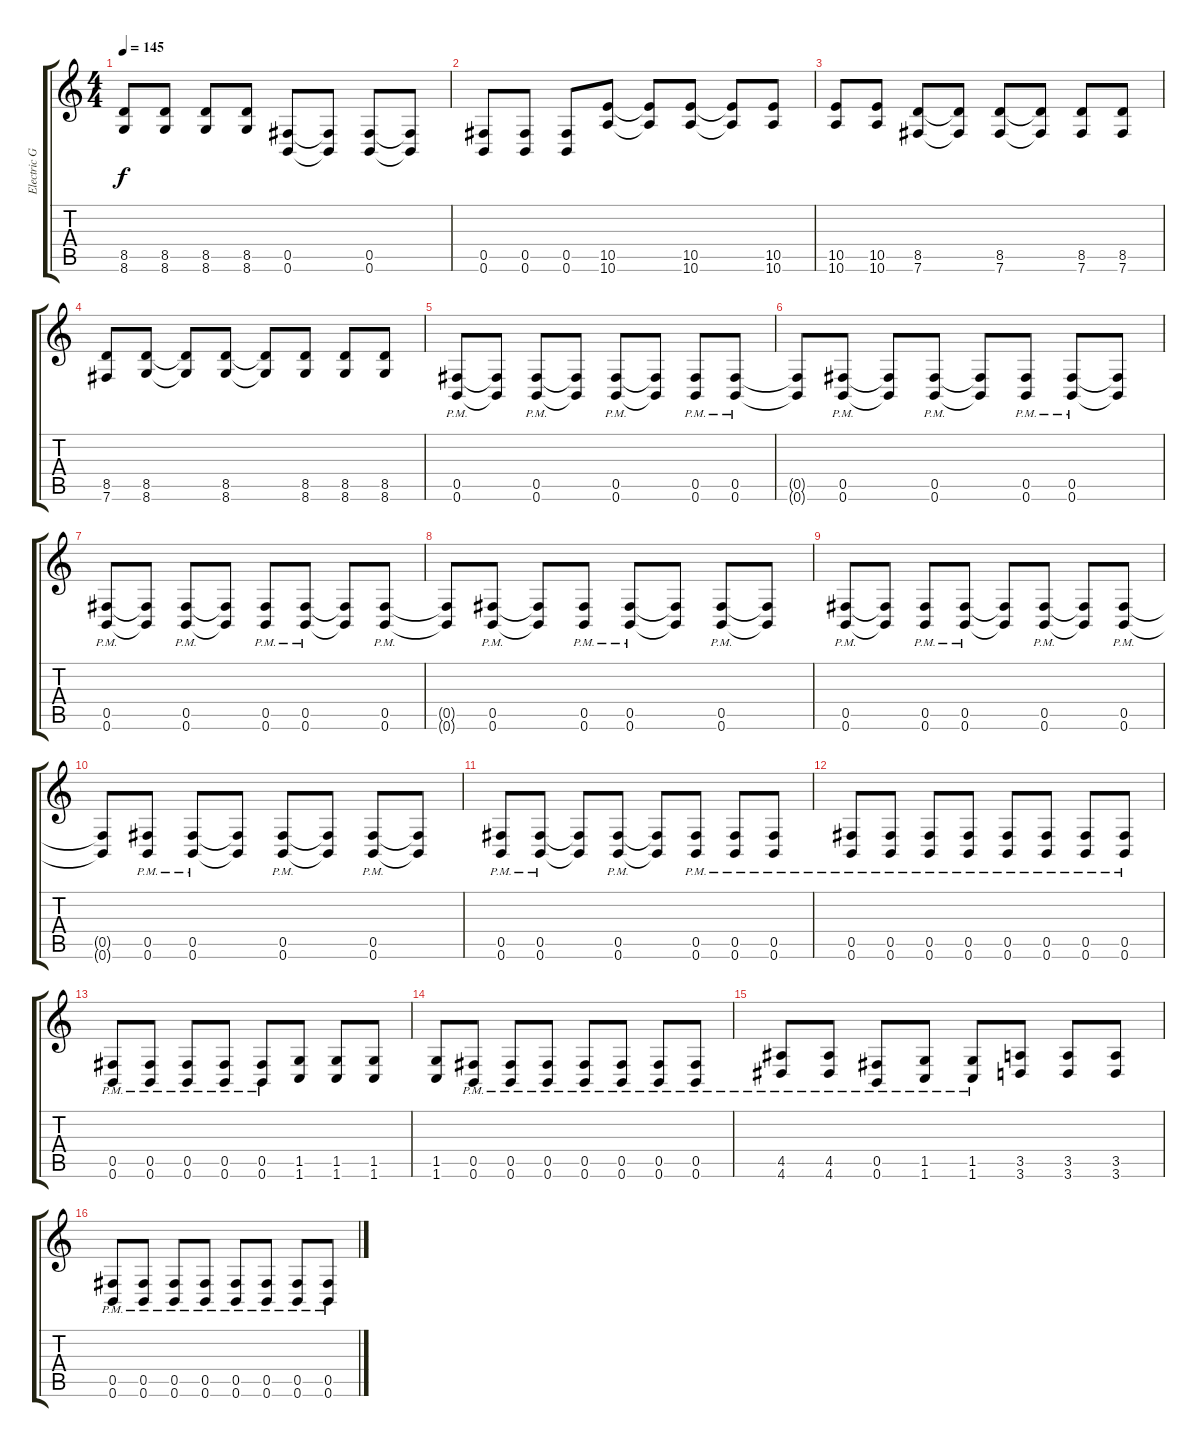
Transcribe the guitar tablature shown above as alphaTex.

\track ("Electric Guitar" "Electric G") {instrument distortionguitar}
\staff {score tabs}
\tuning (Db4 Ab3 E3 B2 Gb2 B1) {hide}
\ts (4 4)
\tempo 145
\clef g2
\ks c
(8.5{t} 8.6{t}).8{dy f} (8.5 8.6).8 (8.5 8.6).8 (8.5 8.6).8 (0.5 0.6).8 (0.5{t} 0.6{t}).8 (0.5 0.6).8 (0.5{t} 0.6{t}).8 |
(0.5 0.6).8 (0.5 0.6).8 (0.5 0.6).8 (10.5 10.6).8 (10.5{t} 10.6{t}).8 (10.5 10.6).8 (10.5{t} 10.6{t}).8 (10.5 10.6).8 |
(10.5 10.6).8 (10.5 10.6).8 (8.5 7.6).8 (8.5{t} 7.6{t}).8 (8.5 7.6).8 (8.5{t} 7.6{t}).8 (8.5 7.6).8 (8.5 7.6).8 |
(8.5 7.6).8 (8.5 8.6).8 (8.5{t} 8.6{t}).8 (8.5 8.6).8 (8.5{t} 8.6{t}).8 (8.5 8.6).8 (8.5 8.6).8 (8.5 8.6).8 |
(0.5{pm} 0.6{pm}).8 (0.5{t} 0.6{t}).8 (0.5{pm} 0.6{pm}).8 (0.5{t} 0.6{t}).8 (0.5{pm} 0.6{pm}).8 (0.5{t} 0.6{t}).8 (0.5{pm} 0.6{pm}).8 (0.5{pm} 0.6{pm}).8 |
(0.5{t} 0.6{t}).8 (0.5{pm} 0.6{pm}).8 (0.5{t} 0.6{t}).8 (0.5{pm} 0.6{pm}).8 (0.5{t} 0.6{t}).8 (0.5{pm} 0.6{pm}).8 (0.5{pm} 0.6{pm}).8 (0.5{t} 0.6{t}).8 |
(0.5{pm} 0.6{pm}).8 (0.5{t} 0.6{t}).8 (0.5{pm} 0.6{pm}).8 (0.5{t} 0.6{t}).8 (0.5{pm} 0.6{pm}).8 (0.5{pm} 0.6{pm}).8 (0.5{t} 0.6{t}).8 (0.5{pm} 0.6{pm}).8 |
(0.5{t} 0.6{t}).8 (0.5{pm} 0.6{pm}).8 (0.5{t} 0.6{t}).8 (0.5{pm} 0.6{pm}).8 (0.5{pm} 0.6{pm}).8 (0.5{t} 0.6{t}).8 (0.5{pm} 0.6{pm}).8 (0.5{t} 0.6{t}).8 |
(0.5{pm} 0.6{pm}).8 (0.5{t} 0.6{t}).8 (0.5{pm} 0.6{pm}).8 (0.5{pm} 0.6{pm}).8 (0.5{t} 0.6{t}).8 (0.5{pm} 0.6{pm}).8 (0.5{t} 0.6{t}).8 (0.5{pm} 0.6{pm}).8 |
(0.5{t} 0.6{t}).8 (0.5{pm} 0.6{pm}).8 (0.5{pm} 0.6{pm}).8 (0.5{t} 0.6{t}).8 (0.5{pm} 0.6{pm}).8 (0.5{t} 0.6{t}).8 (0.5{pm} 0.6{pm}).8 (0.5{t} 0.6{t}).8 |
(0.5{pm} 0.6{pm}).8 (0.5{pm} 0.6{pm}).8 (0.5{t} 0.6{t}).8 (0.5{pm} 0.6{pm}).8 (0.5{t} 0.6{t}).8 (0.5{pm} 0.6{pm}).8 (0.5{pm} 0.6{pm}).8 (0.5{pm} 0.6{pm}).8 |
(0.5{pm} 0.6{pm}).8 (0.5{pm} 0.6{pm}).8 (0.5{pm} 0.6{pm}).8 (0.5{pm} 0.6{pm}).8 (0.5{pm} 0.6{pm}).8 (0.5{pm} 0.6{pm}).8 (0.5{pm} 0.6{pm}).8 (0.5{pm} 0.6{pm}).8 |
(0.5{pm} 0.6{pm}).8 (0.5{pm} 0.6{pm}).8 (0.5{pm} 0.6{pm}).8 (0.5{pm} 0.6{pm}).8 (0.5{pm} 0.6{pm}).8 (1.5 1.6).8 (1.5 1.6).8 (1.5 1.6).8 |
(1.5 1.6).8 (0.5{pm} 0.6{pm}).8 (0.5{pm} 0.6{pm}).8 (0.5{pm} 0.6{pm}).8 (0.5{pm} 0.6{pm}).8 (0.5{pm} 0.6{pm}).8 (0.5{pm} 0.6{pm}).8 (0.5{pm} 0.6{pm}).8 |
(4.5{pm} 4.6{pm}).8 (4.5{pm} 4.6{pm}).8 (0.5{pm} 0.6{pm}).8 (1.5{pm} 1.6{pm}).8 (1.5{pm} 1.6{pm}).8 (3.5 3.6).8 (3.5 3.6).8 (3.5 3.6).8 |
(0.5{pm} 0.6{pm}).8 (0.5{pm} 0.6{pm}).8 (0.5{pm} 0.6{pm}).8 (0.5{pm} 0.6{pm}).8 (0.5{pm} 0.6{pm}).8 (0.5{pm} 0.6{pm}).8 (0.5{pm} 0.6{pm}).8 (0.5{pm} 0.6{pm}).8
